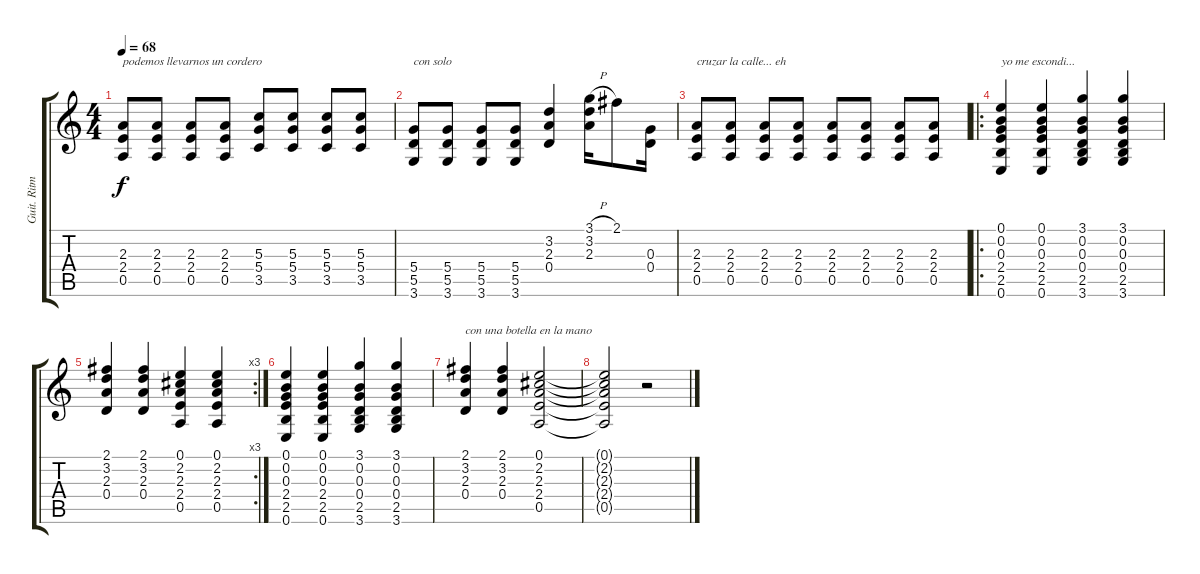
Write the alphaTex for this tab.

\track ("Guit. Ritmica" "Guit. Ritm") {instrument electricguitarclean}
\staff {score tabs}
\tuning (E4 B3 G3 D3 A2 E2) {hide}
\ts (4 4)
\tempo 68
\clef g2
\ks c
(2.3 2.4 0.5).8{txt "podemos llevarnos un cordero " dy f} (2.3 2.4 0.5).8 (2.3 2.4 0.5).8 (2.3 2.4 0.5).8 (5.3 5.4 3.5).8 (5.3 5.4 3.5).8 (5.3 5.4 3.5).8 (5.3 5.4 3.5).8 |
(5.4 5.5 3.6).8{txt "con solo"} (5.4 5.5 3.6).8 (5.4 5.5 3.6).8 (5.4 5.5 3.6).8 (3.2 2.3 0.4).4 (3.1{h} 3.2 2.3).16 2.1.8 (0.3 0.4).16 |
(2.3 2.4 0.5).8{txt "cruzar la calle... eh"} (2.3 2.4 0.5).8 (2.3 2.4 0.5).8 (2.3 2.4 0.5).8 (2.3 2.4 0.5).8 (2.3 2.4 0.5).8 (2.3 2.4 0.5).8 (2.3 2.4 0.5).8 |
\ro
(0.1 0.2 0.3 2.4 2.5 0.6).4{txt "yo me escondi..."} (0.1 0.2 0.3 2.4 2.5 0.6).4 (3.1 0.2 0.3 0.4 2.5 3.6).4 (3.1 0.2 0.3 0.4 2.5 3.6).4 |
\rc 3
(2.1 3.2 2.3 0.4).4 (2.1 3.2 2.3 0.4).4 (0.1 2.2 2.3 2.4 0.5).4 (0.1 2.2 2.3 2.4 0.5).4 |
(0.1 0.2 0.3 2.4 2.5 0.6).4 (0.1 0.2 0.3 2.4 2.5 0.6).4 (3.1 0.2 0.3 0.4 2.5 3.6).4 (3.1 0.2 0.3 0.4 2.5 3.6).4 |
(2.1 3.2 2.3 0.4).4{txt "con una botella en la mano"} (2.1 3.2 2.3 0.4).4 (0.1 2.2 2.3 2.4 0.5).2 |
(0.1{t} 2.2{t} 2.3{t} 2.4{t} 0.5{t}).2 r.2
